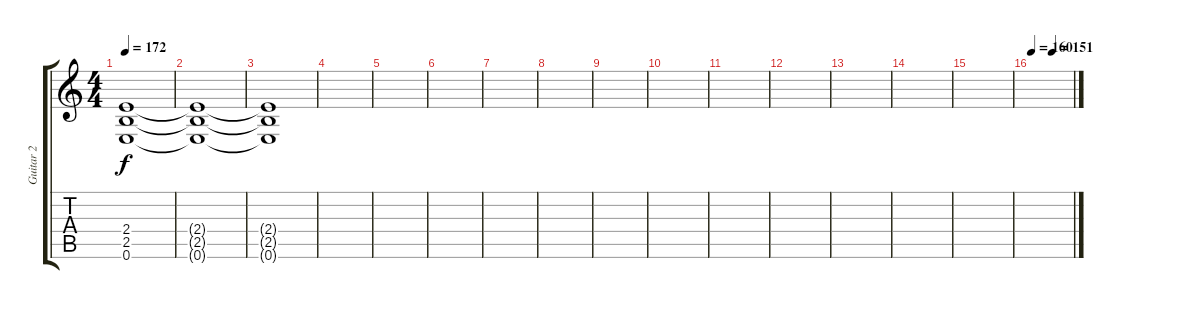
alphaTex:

\track ("Guitar 2" "Guitar 2") {instrument overdrivenguitar}
\staff {score tabs}
\tuning (E4 B3 G3 D3 A2 E2) {hide}
\ts (4 4)
\tempo 172
\clef g2
\ks c
(2.4{t} 2.5{t} 0.6{t}).1{dy f} |
(2.4{t} 2.5{t} 0.6{t}).1 |
(2.4{t} 2.5{t} 0.6{t}).1 |
|
|
|
|
|
|
|
|
|
|
|
|
\tempo 160
\tempo (151 0.5)
